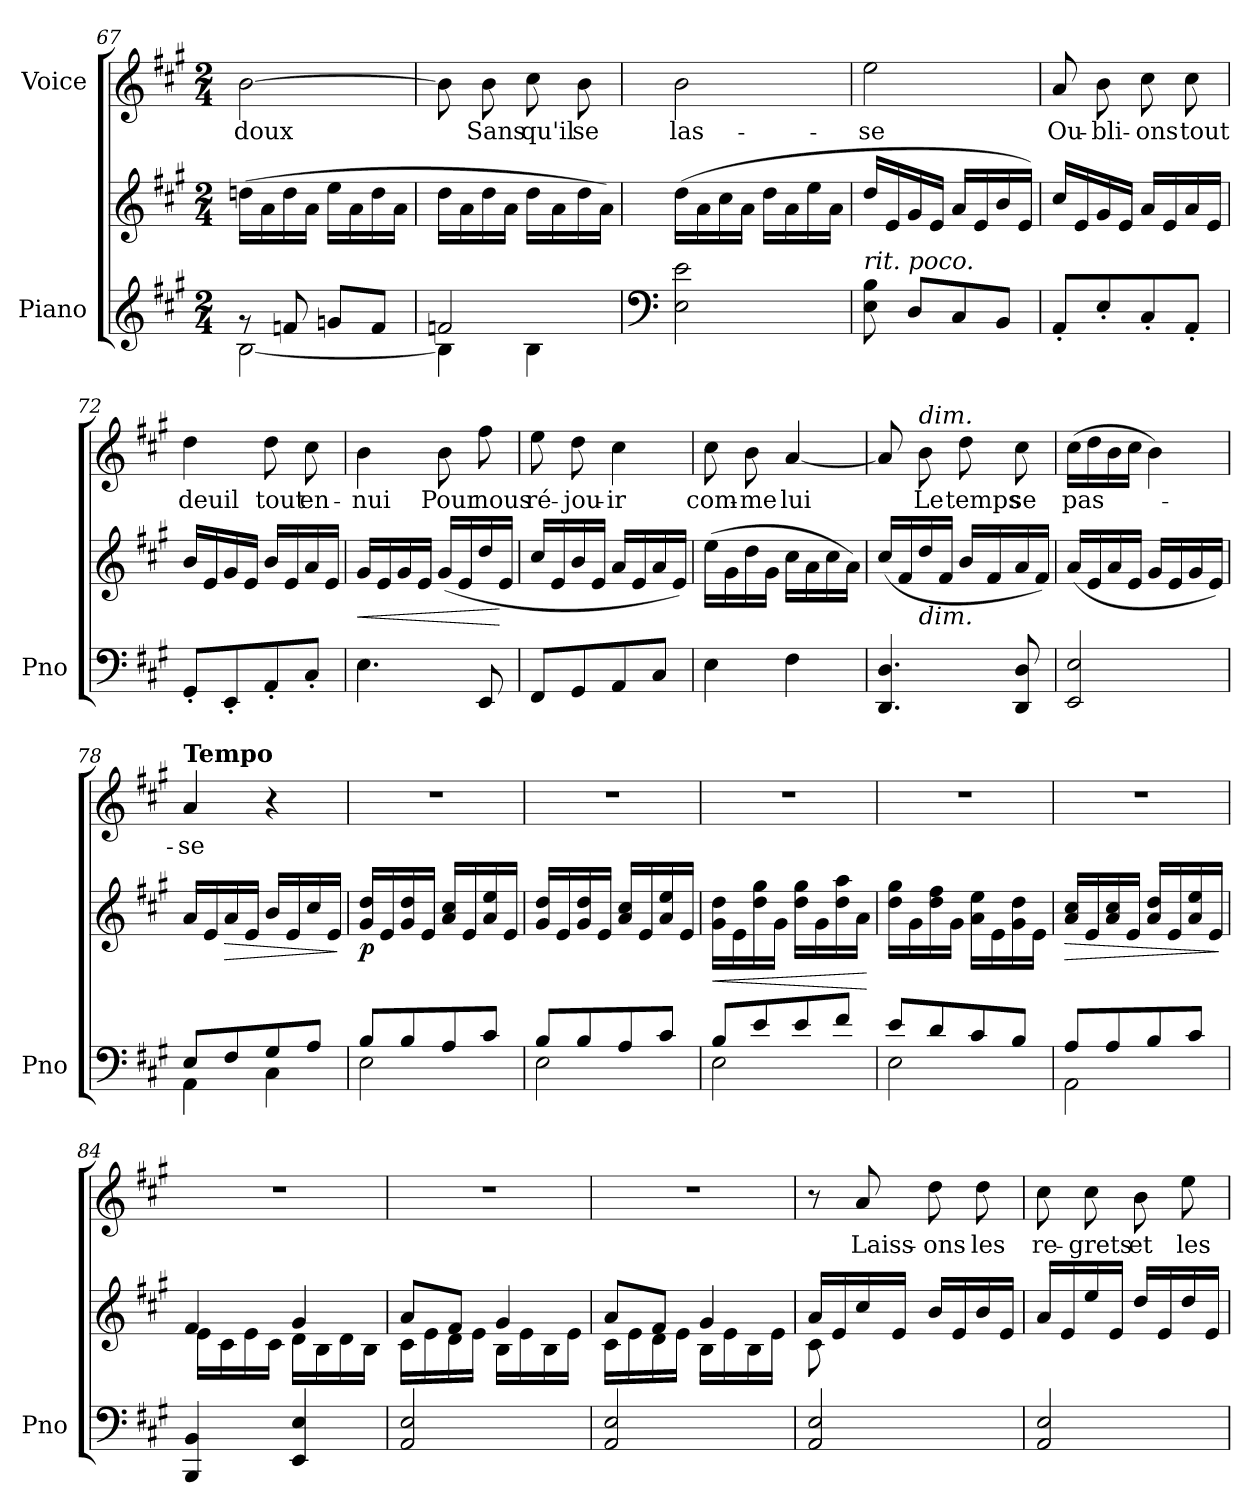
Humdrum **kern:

**kern	**kern	**dynam	**kern	**text
*part2	*part2	*part2	*part1	*part1
*staff3	*staff2	*staff2/3	*staff1	*staff1
*I"Piano	*	*	*I"Voice	*
*I'Pno	*	*	*	*
*clefG2	*clefG2	*	*clefG2	*
*k[f#c#g#]	*k[f#c#g#]	*	*k[f#c#g#]	*
*M2/4	*M2/4	*	*M2/4	*
=67	=67	=67	=67	=67
*^	*	*	*	*
!	!	!	!	!	!LO:LY:b
8rg	[2B\	(>16ddn\LL	.	[2b\	doux
.	.	16a\	.	.	.
8fn/	.	16dd\	.	.	.
.	.	16a\JJ	.	.	.
8gn/L	.	16ee\LL	.	.	.
.	.	16a\	.	.	.
8f/J	.	16dd\	.	.	.
.	.	16a\JJ	.	.	.
=68	=68	=68	=68	=68	=68
2fn/	4B\]	16dd\LL	.	8b\]	.
.	.	16a\	.	.	.
!	!	!	!	!	!LO:LY:b
.	.	16dd\	.	8b\	Sans
.	.	16a\JJ	.	.	.
!	!	!	!	!	!LO:LY:b
.	4B\	16dd\LL	.	8cc#\	qu'il
.	.	16a\	.	.	.
!	!	!	!	!	!LO:LY:b
.	.	16dd\	.	8b\	se
.	.	16a\JJ)	.	.	.
*v	*v	*	*	*	*
=69	=69	=69	=69	=69
*clefF4	*	*	*	*
!	!	!	!	!LO:LY:b
2E\ 2e\	(>16dd\LL	.	2b\	las-
.	16a\	.	.	.
.	16cc#\	.	.	.
.	16a\JJ	.	.	.
.	16dd\LL	.	.	.
.	16a\	.	.	.
.	16ee\	.	.	.
.	16a\JJ	.	.	.
=70	=70	=70	=70	=70
!	!	!	!LO:TX:a:i:t=rit. poco	!
!LO:TX:a:i:t=rit. poco.	!	!	!	!
!	!	!	!	!LO:LY:b
*	*	*	*^	*
8E\ 8B\	16dd/LL	.	2ee\	4ryy	-se
.	16e/	.	.	.	.
8D/L	16g#/	.	.	.	.
.	16e/JJ	.	.	.	.
*	*	*	*MM80	*	*
8C#/	16a/LL	.	.	4ryy	.
.	16e/	.	.	.	.
8BB/J	16b/	.	.	.	.
.	16e/JJ)	.	.	.	.
!!LO:PB:g=z
=71	=71	=71	=71	=71	=71
!	!	!	!LO:TX:a:B:t=A tempo	!	!
!	!	!	!	!	!LO:LY:b
*	*	*	*v	*v	*
8AA'/L	16cc#/LL	.	8a/	Ou-
.	16e/	.	.	.
!	!	!	!	!LO:LY:b
8E'/	16g#/	.	8b\	-bli-
.	16e/JJ	.	.	.
!	!	!	!	!LO:LY:b
8C#'/	16a/LL	.	8cc#\	-ons
.	16e/	.	.	.
!	!	!	!	!LO:LY:b
8AA'/J	16a/	.	8cc#\	tout
.	16e/JJ	.	.	.
=72	=72	=72	=72	=72
!	!	!	!	!LO:LY:b
8GG#'/L	16b/LL	.	4dd\	deuil
.	16e/	.	.	.
8EE'/	16g#/	.	.	.
.	16e/JJ	.	.	.
!	!	!	!	!LO:LY:b
8AA'/	16b/LL	.	8dd\	tout
.	16e/	.	.	.
!	!	!	!	!LO:LY:b
8C#'/J	16a/	.	8cc#\	en-
.	16e/JJ	.	.	.
=73	=73	=73	=73	=73
!	!	!LO:HP:b	!	!LO:LY:b
4.E\	16g#/LL	<	4b\	-nui
.	16e/	.	.	.
.	16g#/	.	.	.
.	16e/JJ	.	.	.
!	!	!	!	!LO:LY:b
.	(<16g#/LL	.	8b\	Pour
.	16e/	.	.	.
!	!	!	!	!LO:LY:b
8EE/	16dd/	.	8ff#\	nous
.	16e/JJ	[	.	.
=74	=74	=74	=74	=74
!	!	!	!	!LO:LY:b
8FF#/L	16cc#/LL	.	8ee\	ré-
.	16e/	.	.	.
!	!	!	!	!LO:LY:b
8GG#/	16b/	.	8dd\	-jou-
.	16e/JJ	.	.	.
!	!	!	!	!LO:LY:b
8AA/	16a/LL	.	4cc#\	-ir
.	16e/	.	.	.
8C#/J	16a/	.	.	.
.	16e/JJ)	.	.	.
!!LO:LB:g=z
=75	=75	=75	=75	=75
!	!	!	!	!LO:LY:b
4E\	(>16ee\LL	.	8cc#\	com-
.	16g#\	.	.	.
!	!	!	!	!LO:LY:b
.	16dd\	.	8b\	-me
.	16g#\JJ	.	.	.
!	!	!	!	!LO:LY:b
4F#\	16cc#\LL	.	[4a/	lui
.	16a\	.	.	.
.	16cc#\	.	.	.
.	16a\JJ)	.	.	.
=76	=76	=76	=76	=76
*	*	*	*MM85	*
4.DD/ 4.D/	(<16cc#/LL	.	8a/]	.
.	16f#/	.	.	.
!	!	!	!LO:TX:a:i:t=dim.	!
!	!LO:TX:b:i:t=dim.	!	!	!
!	!	!	!	!LO:LY:b
.	16dd/	.	8b\	Le
.	16f#/JJ	.	.	.
*	*	*	*MM83	*
!	!	!	!	!LO:LY:b
.	16b/LL	.	8dd\	temps
.	16f#/	.	.	.
!	!	!	!	!LO:LY:b
8DD/ 8D/	16a/	.	8cc#\	se
.	16f#/JJ)	.	.	.
=77	=77	=77	=77	=77
*	*	*	*MM80	*
!	!	!	!	!LO:LY:b
2EE/ 2E/	(<16a/LL	.	(>16cc#\LL	pas-
.	16e/	.	16dd\	.
.	16a/	.	16b\	.
.	16e/JJ	.	16cc#\JJ	.
*	*	*	*MM78	*
.	16g#/LL	.	4b\)	.
.	16e/	.	.	.
.	16g#/	.	.	.
.	16e/JJ)	.	.	.
=78	=78	=78	=78	=78
*^	*	*	*	*
!	!	!	!	!LO:TX:a:B:t=Tempo	!
!	!	!	!	!	!LO:LY:b
8E/L	4AA\	16a/LL	.	4a/	-se
.	.	16e/	.	.	.
!	!	!	!LO:HP:b	!	!
8F#/	.	16a/	>	.	.
.	.	16e/JJ	.	.	.
8G#/	4C#\	16b/LL	.	4r	.
.	.	16e/	.	.	.
8A/J	.	16cc#/	.	.	.
.	.	16e/JJ	.	.	.
*v	*v	*	*	*	*
.	.	]	.	.
!!LO:LB:g=z
=79	=79	=79	=79	=79
*^	*	*	*	*
!	!	!	!LO:DY:b	!	!
8B/L	2E\	16g#/ 16dd/LL	p	2r	.
.	.	16e/	.	.	.
8B/	.	16g#/ 16dd/	.	.	.
.	.	16e/JJ	.	.	.
8A/	.	16a/ 16cc#/LL	.	.	.
.	.	16e/	.	.	.
8c#/J	.	16a/ 16ee/	.	.	.
.	.	16e/JJ	.	.	.
=80	=80	=80	=80	=80	=80
8B/L	2E\	16g#/ 16dd/LL	.	2r	.
.	.	16e/	.	.	.
8B/	.	16g#/ 16dd/	.	.	.
.	.	16e/JJ	.	.	.
8A/	.	16a/ 16cc#/LL	.	.	.
.	.	16e/	.	.	.
8c#/J	.	16a/ 16ee/	.	.	.
.	.	16e/JJ	.	.	.
=81	=81	=81	=81	=81	=81
!	!	!	!LO:HP:b	!	!
8B/L	2E\	16g#\ 16dd\LL	<	2r	.
.	.	16e\	.	.	.
8e/	.	16dd\ 16gg#\	.	.	.
.	.	16g#\JJ	.	.	.
8e/	.	16dd\ 16gg#\LL	.	.	.
.	.	16g#\	.	.	.
8f#/J	.	16dd\ 16aa\	.	.	.
.	.	16a\JJ	.	.	.
*v	*v	*	*	*	*
.	.	[	.	.
=82	=82	=82	=82	=82
*^	*	*	*	*
8e/L	2E\	16dd\ 16gg#\LL	.	2r	.
.	.	16g#\	.	.	.
8d/	.	16dd\ 16ff#\	.	.	.
.	.	16g#\JJ	.	.	.
8c#/	.	16a\ 16ee\LL	.	.	.
.	.	16e\	.	.	.
8B/J	.	16g#\ 16dd\	.	.	.
.	.	16e\JJ	.	.	.
!!LO:LB:g=z
=83	=83	=83	=83	=83	=83
!	!	!	!LO:HP:b	!	!
8A/L	2AA\	16a/ 16cc#/LL	>	2r	.
.	.	16e/	.	.	.
8A/	.	16a/ 16cc#/	.	.	.
.	.	16e/JJ	.	.	.
8B/	.	16a/ 16dd/LL	.	.	.
.	.	16e/	.	.	.
8c#/J	.	16a/ 16ee/	.	.	.
.	.	16e/JJ	.	.	.
*v	*v	*	*	*	*
.	.	]	.	.
=84	=84	=84	=84	=84
*	*^	*	*	*
4BBB/ 4BB/	4f#/	16e\LL	.	2r	.
.	.	16c#\	.	.	.
.	.	16e\	.	.	.
.	.	16c#\JJ	.	.	.
4EE/ 4E/	4g#/	16d\LL	.	.	.
.	.	16B\	.	.	.
.	.	16d\	.	.	.
.	.	16B\JJ	.	.	.
=85	=85	=85	=85	=85	=85
2AA/ 2E/	8a/L	16c#\LL	.	2r	.
.	.	16e\	.	.	.
.	8f#/J	16d\	.	.	.
.	.	16e\JJ	.	.	.
.	4g#/	16B\LL	.	.	.
.	.	16e\	.	.	.
.	.	16B\	.	.	.
.	.	16e\JJ	.	.	.
=86	=86	=86	=86	=86	=86
2AA/ 2E/	8a/L	16c#\LL	.	2r	.
.	.	16e\	.	.	.
.	8f#/J	16d\	.	.	.
.	.	16e\JJ	.	.	.
.	4g#/	16B\LL	.	.	.
.	.	16e\	.	.	.
.	.	16B\	.	.	.
.	.	16e\JJ	.	.	.
!!LO:LB:g=z
=87	=87	=87	=87	=87	=87
2AA/ 2E/	16a/LL	8c#\	.	8r	.
.	16e/	.	.	.	.
!	!	!	!	!	!LO:LY:b
.	16cc#/	8ryy	.	8a/	Laiss-
.	16e/JJ	.	.	.	.
!	!	!	!	!	!LO:LY:b
.	16b/LL	4ryy	.	8dd\	-ons
.	16e/	.	.	.	.
!	!	!	!	!	!LO:LY:b
.	16b/	.	.	8dd\	les
.	16e/JJ	.	.	.	.
*	*v	*v	*	*	*
=88	=88	=88	=88	=88
!	!	!	!	!LO:LY:b
2AA/ 2E/	16a/LL	.	8cc#\	re-
.	16e/	.	.	.
!	!	!	!	!LO:LY:b
.	16ee/	.	8cc#\	-grets
.	16e/JJ	.	.	.
!	!	!	!	!LO:LY:b
.	16dd/LL	.	8b\	et
.	16e/	.	.	.
!	!	!	!	!LO:LY:b
.	16dd/	.	8ee\	les
.	16e/JJ	.	.	.
=	=	=	=	=
*-	*-	*-	*-	*-
